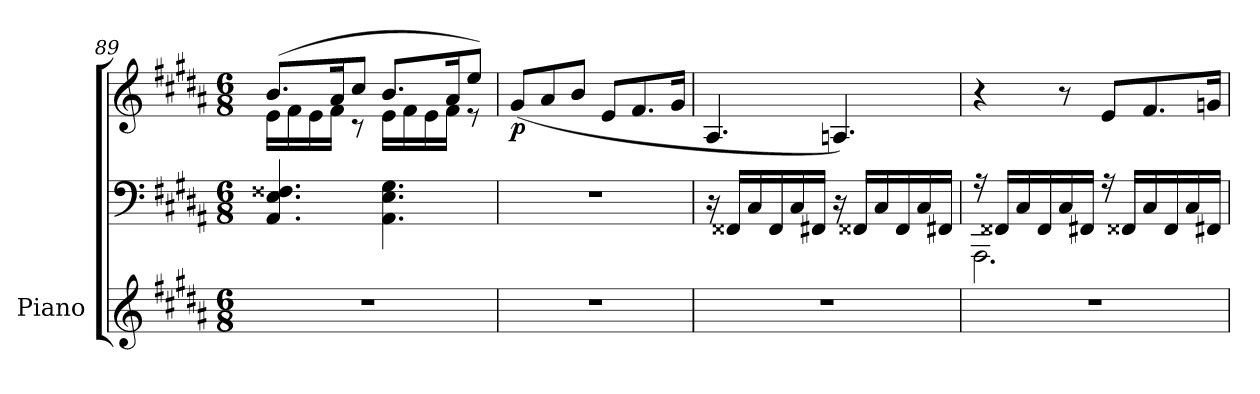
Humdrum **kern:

**kern	**kern	**kern	**dynam
*part1	*part1	*part1	*part1
*staff3	*staff2	*staff1	*staff1/2/3
*I"Piano	*	*	*
*I'Pno.	*	*	*
*clefG2	*clefF4	*clefG2	*
*k[f#c#g#d#a#]	*k[f#c#g#d#a#]	*k[f#c#g#d#a#]	*
*M6/8	*M6/8	*M6/8	*
=89	=89	=89	=89
*	*	*^	*
2.r	4.AA#/ 4.E/ 4.F##X/	(>8.b/L	16e\LL	.
.	.	.	16f#\	.
.	.	.	16e\	.
.	.	16a#/K	16f#\JJ	.
.	.	8cc#/J	8r	.
.	4.AA#\ 4.E\ 4.G#\	8.b/L	16e\LL	.
.	.	.	16f#\	.
.	.	.	16e\	.
.	.	16a#/K	16f#\JJ	.
.	.	8ee/J)	8r	.
=90	=90	=90	=90	=90
!	!	!	!	!LO:DY:b
*	*	*v	*v	*
2.r	2.r	(>8g#/L	p
.	.	8a#/	.
.	.	8b/J	.
.	.	8e/L	.
.	.	8.f#/	.
.	.	16g#/Jk	.
=91	=91	=91	=91
2.r	16r	4.A#/	.
.	16FF##X/LL	.	.
.	16C#/	.	.
.	16FF##/	.	.
.	16C#/	.	.
.	16FF#X/JJ	.	.
.	16r	4.An/)	.
.	16FF##X/LL	.	.
.	16C#/	.	.
.	16FF##/	.	.
.	16C#/	.	.
.	16FF#X/JJ	.	.
!!LO:LB:g=z
=92	=92	=92	=92
*	*^	*	*
2.r	16r	2.AAA#\	4r	.
.	16FF##X/LL	.	.	.
.	16C#/	.	.	.
.	16FF##/	.	.	.
.	16C#/	.	8r	.
.	16FF#X/JJ	.	.	.
.	16r	.	8e/L	.
.	16FF##X/LL	.	.	.
.	16C#/	.	8.f#/	.
.	16FF##/	.	.	.
.	16C#/	.	.	.
.	16FF#X/JJ	.	16gn/Jk	.
*	*v	*v	*	*
=	=	=	=
*-	*-	*-	*-
